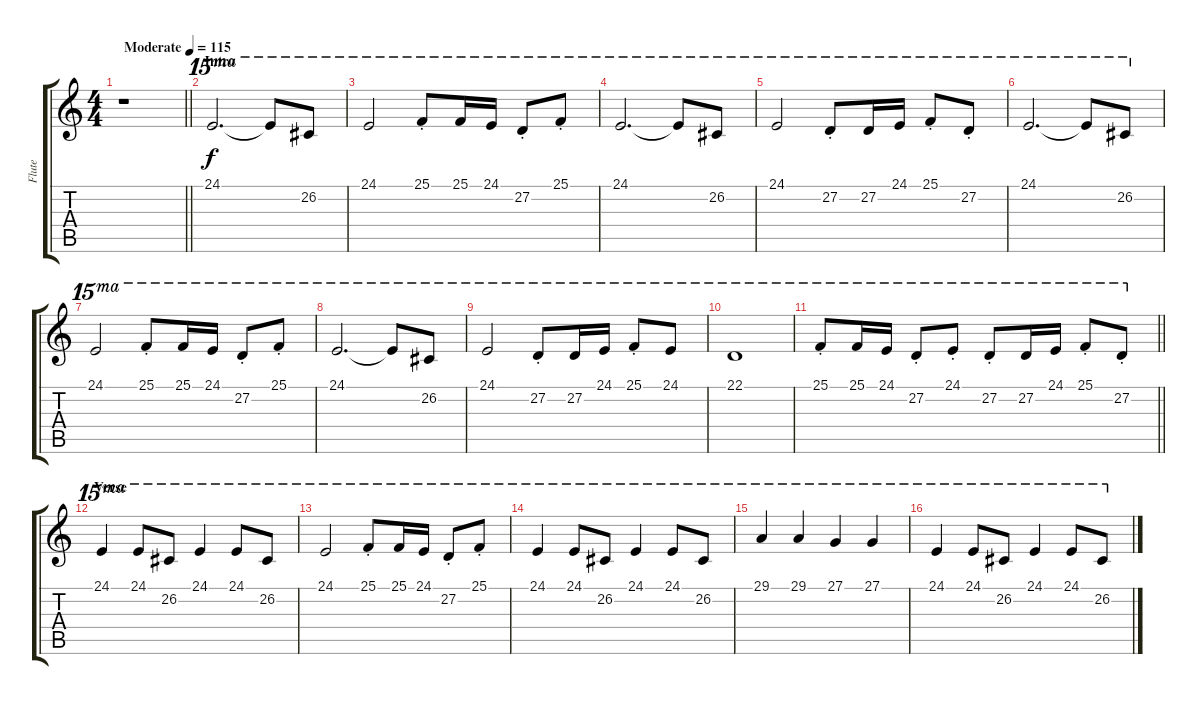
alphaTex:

\track ("Flute" "Flute") {instrument shakuhachi}
\staff {score tabs}
\tuning (E4 B3 G3 D3 A2 E2) {hide}
\ts (4 4)
\tempo (115 "Moderate")
\clef g2
\barLineRight lightlight
\ks c
r.1{dy f instrument shakuhachi} |
\section ("" "Intro")
24.1.2{d ot 15ma} 24.1{t}.8{ot 15ma} 26.2.8{ot 15ma} |
24.1.2{ot 15ma} 25.1{st}.8{ot 15ma} 25.1.16{ot 15ma} 24.1.16{ot 15ma} 27.2{st}.8{ot 15ma} 25.1{st}.8{ot 15ma} |
24.1.2{d ot 15ma} 24.1{t}.8{ot 15ma} 26.2.8{ot 15ma} |
24.1.2{ot 15ma} 27.2{st}.8{ot 15ma} 27.2.16{ot 15ma} 24.1.16{ot 15ma} 25.1{st}.8{ot 15ma} 27.2{st}.8{ot 15ma} |
24.1.2{d ot 15ma} 24.1{t}.8{ot 15ma} 26.2.8{ot 15ma} |
24.1.2{ot 15ma} 25.1{st}.8{ot 15ma} 25.1.16{ot 15ma} 24.1.16{ot 15ma} 27.2{st}.8{ot 15ma} 25.1{st}.8{ot 15ma} |
24.1.2{d ot 15ma} 24.1{t}.8{ot 15ma} 26.2.8{ot 15ma} |
24.1.2{ot 15ma} 27.2{st}.8{ot 15ma} 27.2.16{ot 15ma} 24.1.16{ot 15ma} 25.1{st}.8{ot 15ma} 24.1.8{ot 15ma} |
22.1.1{ot 15ma} |
\barLineRight lightlight
25.1{st}.8{ot 15ma} 25.1.16{ot 15ma} 24.1.16{ot 15ma} 27.2{st}.8{ot 15ma} 24.1{st}.8{ot 15ma} 27.2{st}.8{ot 15ma} 27.2.16{ot 15ma} 24.1.16{ot 15ma} 25.1{st}.8{ot 15ma} 27.2{st}.8{ot 15ma} |
\section ("" "Verse")
24.1.4{ot 15ma} 24.1.8{ot 15ma} 26.2.8{ot 15ma} 24.1.4{ot 15ma} 24.1.8{ot 15ma} 26.2.8{ot 15ma} |
24.1.2{ot 15ma} 25.1{st}.8{ot 15ma} 25.1.16{ot 15ma} 24.1.16{ot 15ma} 27.2{st}.8{ot 15ma} 25.1{st}.8{ot 15ma} |
24.1.4{ot 15ma} 24.1.8{ot 15ma} 26.2.8{ot 15ma} 24.1.4{ot 15ma} 24.1.8{ot 15ma} 26.2.8{ot 15ma} |
29.1.4{ot 15ma} 29.1.4{ot 15ma} 27.1.4{ot 15ma} 27.1.4{ot 15ma} |
24.1.4{ot 15ma} 24.1.8{ot 15ma} 26.2.8{ot 15ma} 24.1.4{ot 15ma} 24.1.8{ot 15ma} 26.2.8{ot 15ma}
